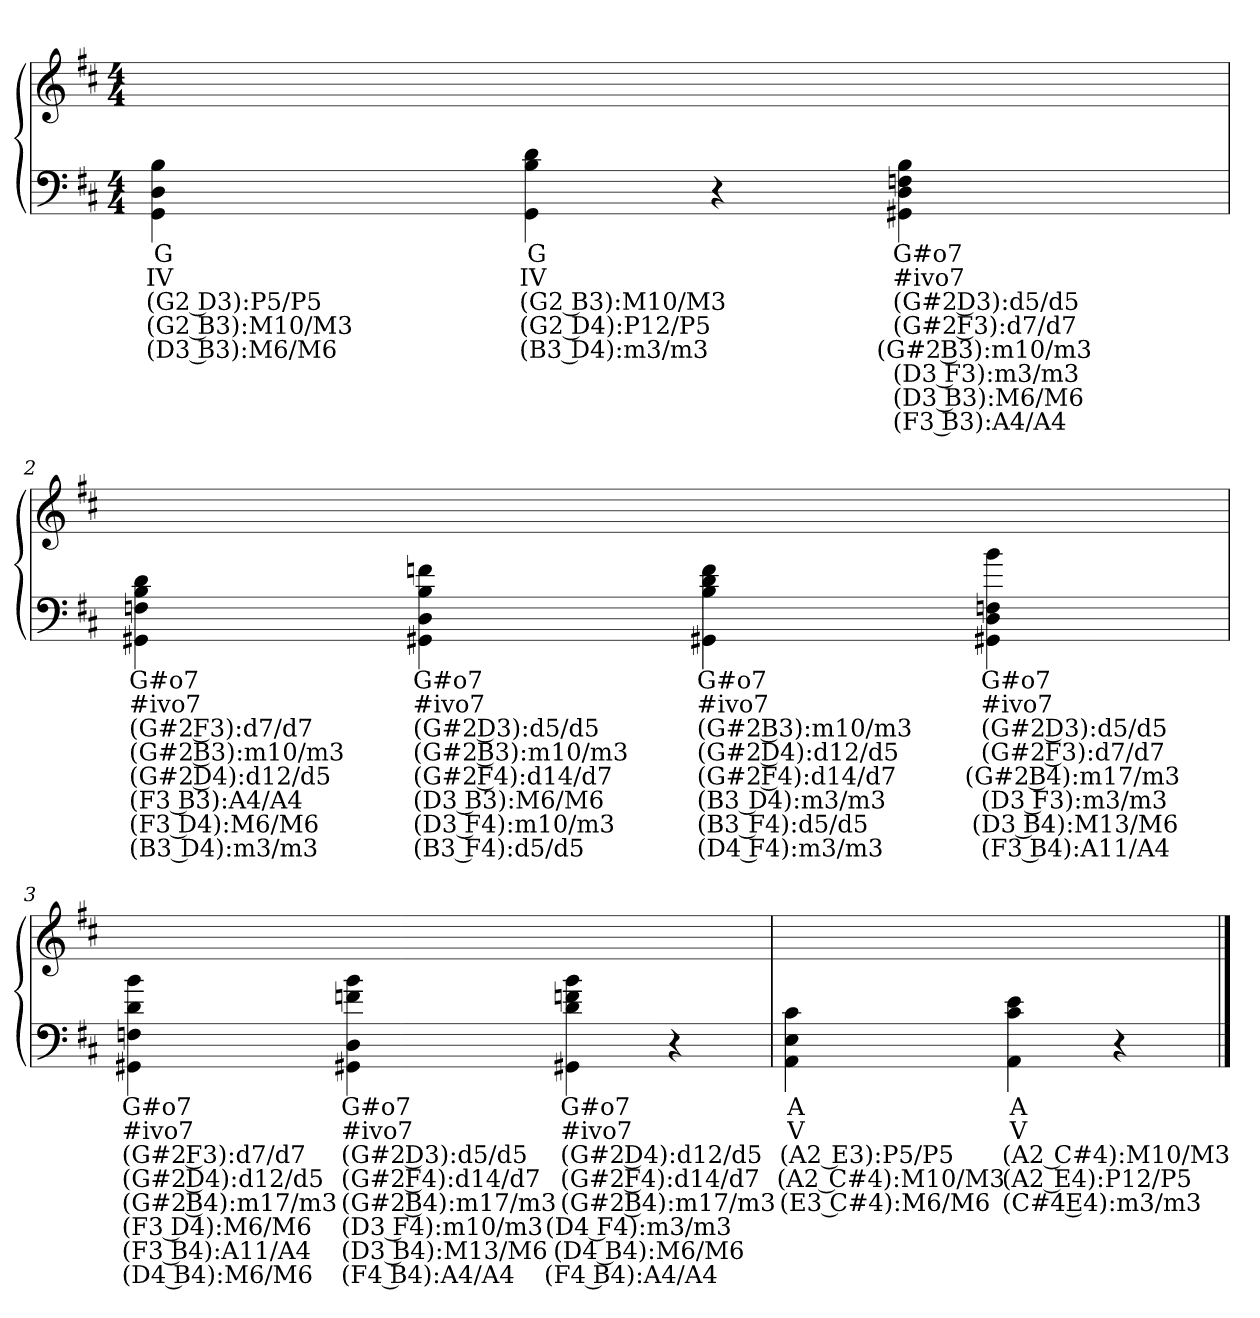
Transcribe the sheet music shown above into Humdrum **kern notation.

**kern	**text	**text	**text	**text	**text	**text	**text	**text	**kern
*part2	*part2	*part2	*part2	*part2	*part2	*part2	*part2	*part2	*part1
*staff2	*staff2	*staff2	*staff2	*staff2	*staff2	*staff2	*staff2	*staff2	*staff1
*clefF4	*	*	*	*	*	*	*	*	*clefG2
*k[f#c#]	*	*	*	*	*	*	*	*	*k[f#c#]
*D:	*	*	*	*	*	*	*	*	*D:
*M4/4	*	*	*	*	*	*	*	*	*M4/4
*MM60	*	*	*	*	*	*	*	*	*MM60
=1	=1	=1	=1	=1	=1	=1	=1	=1	=1
4GG 4D 4B	G	IV	(G2 D3):P5/P5	(G2 B3):M10/M3	(D3 B3):M6/M6	.	.	.	1ryy
4GG 4B 4d	G	IV	(G2 B3):M10/M3	(G2 D4):P12/P5	(B3 D4):m3/m3	.	.	.	.
4r	.	.	.	.	.	.	.	.	.
4GG#X 4D 4Fn 4B	G#o7	#ivo7	(G#2 D3):d5/d5	(G#2 F3):d7/d7	(G#2 B3):m10/m3	(D3 F3):m3/m3	(D3 B3):M6/M6	(F3 B3):A4/A4	.
=2	=2	=2	=2	=2	=2	=2	=2	=2	=2
4GG#X 4Fn 4B 4d	G#o7	#ivo7	(G#2 F3):d7/d7	(G#2 B3):m10/m3	(G#2 D4):d12/d5	(F3 B3):A4/A4	(F3 D4):M6/M6	(B3 D4):m3/m3	1ryy
4GG#X 4D 4B 4fn	G#o7	#ivo7	(G#2 D3):d5/d5	(G#2 B3):m10/m3	(G#2 F4):d14/d7	(D3 B3):M6/M6	(D3 F4):m10/m3	(B3 F4):d5/d5	.
4GG#X 4B 4d 4f	G#o7	#ivo7	(G#2 B3):m10/m3	(G#2 D4):d12/d5	(G#2 F4):d14/d7	(B3 D4):m3/m3	(B3 F4):d5/d5	(D4 F4):m3/m3	.
4GG#X 4D 4Fn 4b	G#o7	#ivo7	(G#2 D3):d5/d5	(G#2 F3):d7/d7	(G#2 B4):m17/m3	(D3 F3):m3/m3	(D3 B4):M13/M6	(F3 B4):A11/A4	.
=3	=3	=3	=3	=3	=3	=3	=3	=3	=3
4GG#X 4Fn 4d 4b	G#o7	#ivo7	(G#2 F3):d7/d7	(G#2 D4):d12/d5	(G#2 B4):m17/m3	(F3 D4):M6/M6	(F3 B4):A11/A4	(D4 B4):M6/M6	1ryy
4GG#X 4D 4fn 4b	G#o7	#ivo7	(G#2 D3):d5/d5	(G#2 F4):d14/d7	(G#2 B4):m17/m3	(D3 F4):m10/m3	(D3 B4):M13/M6	(F4 B4):A4/A4	.
4GG#X 4d 4fn 4b	G#o7	#ivo7	(G#2 D4):d12/d5	(G#2 F4):d14/d7	(G#2 B4):m17/m3	(D4 F4):m3/m3	(D4 B4):M6/M6	(F4 B4):A4/A4	.
4r	.	.	.	.	.	.	.	.	.
=4	=4	=4	=4	=4	=4	=4	=4	=4	=4
4AA 4E 4c#	A	V	(A2 E3):P5/P5	(A2 C#4):M10/M3	(E3 C#4):M6/M6	.	.	.	2.ryy
4AA 4c# 4e	A	V	(A2 C#4):M10/M3	(A2 E4):P12/P5	(C#4 E4):m3/m3	.	.	.	.
4r	.	.	.	.	.	.	.	.	.
==	==	==	==	==	==	==	==	==	==
*-	*-	*-	*-	*-	*-	*-	*-	*-	*-
